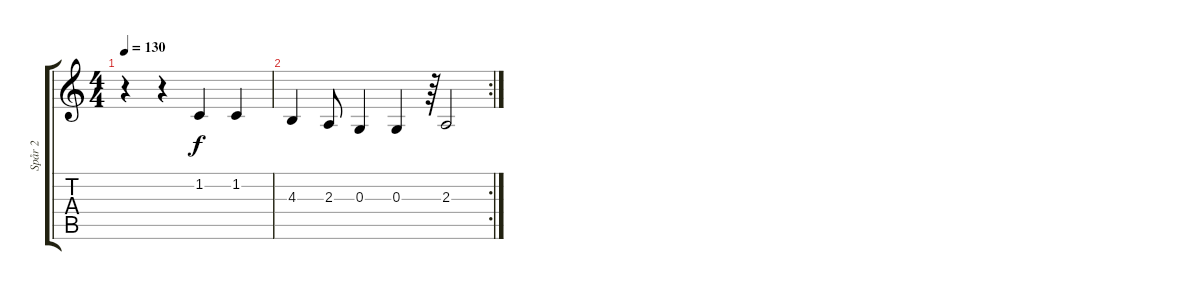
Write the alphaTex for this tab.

\track ("Spår 2" "Spår 2") {instrument clarinet}
\staff {score tabs}
\tuning (E4 B3 G3 D3 A2 E2) {hide}
\ts (4 4)
\tempo 130
\clef g2
\ks c
r.4{dy f} r.4 1.2.4 1.2.4 |
\rc 2
4.3.4 2.3.8 0.3.4 0.3.4 r.64 2.3.2
